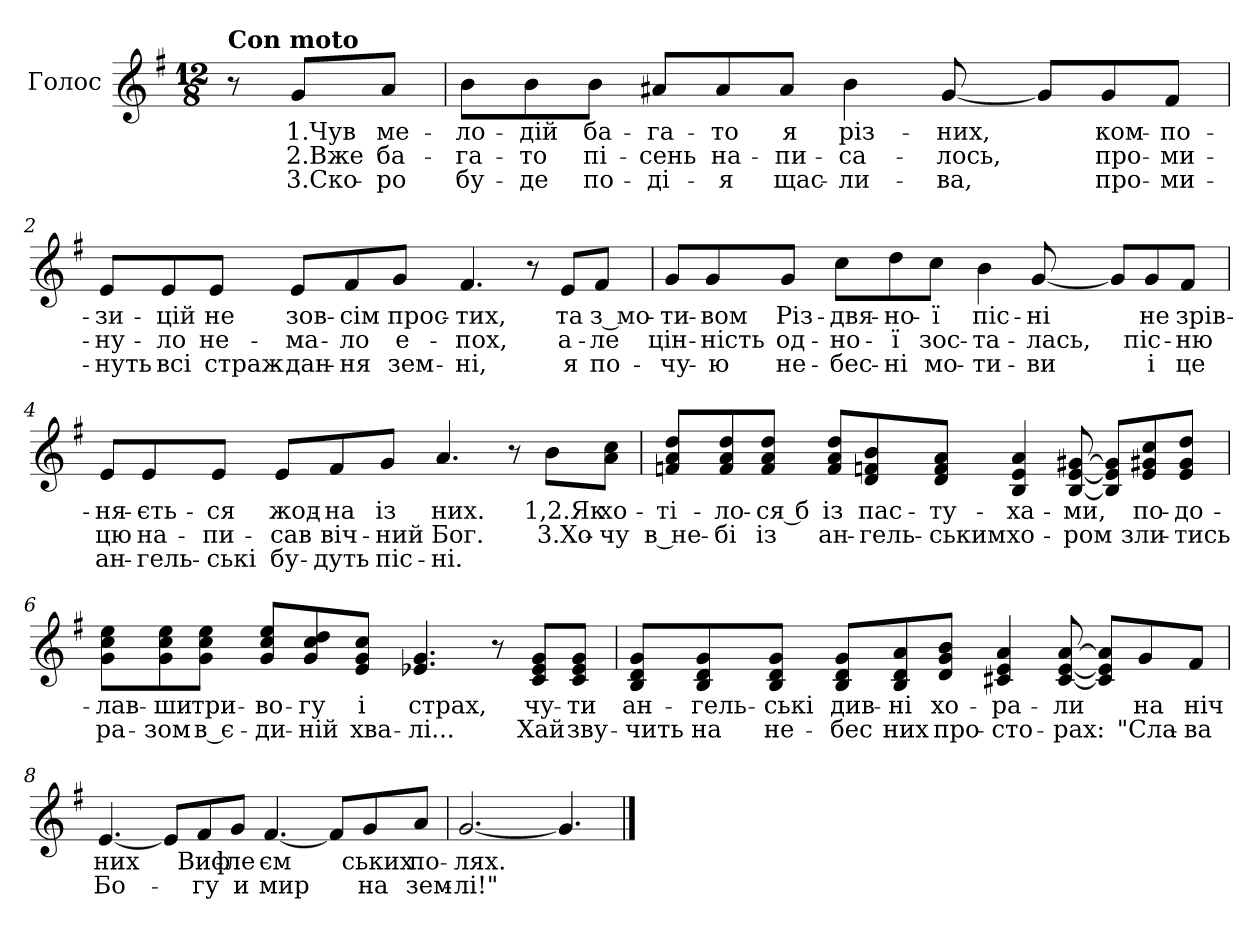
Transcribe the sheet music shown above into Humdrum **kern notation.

**kern	**text	**text	**text
*part1	*part1	*part1	*part1
*staff1	*staff1	*staff1	*staff1
*I"Голос	*	*	*
*clefG2	*	*	*
*k[f#]	*	*	*
*M12/8	*	*	*
=	=	=	=
!LO:TX:a:B:t=Con moto	!	!	!
8r	.	.	.
!	!LO:LY:b	!LO:LY:b	!LO:LY:b
8g/L	1.Чув	2.Вже	3.Ско-
!	!LO:LY:b	!LO:LY:b	!LO:LY:b
8a/J	ме-	ба-	-ро
=1	=1	=1	=1
!	!LO:LY:b	!LO:LY:b	!LO:LY:b
8b\L	-ло-	-га-	бу-
!	!LO:LY:b	!LO:LY:b	!LO:LY:b
8b\	-дій	-то	-де
!	!LO:LY:b	!LO:LY:b	!LO:LY:b
8b\J	ба-	пі-	по-
!	!LO:LY:b	!LO:LY:b	!LO:LY:b
8a#X/L	-га-	-сень	-ді-
!	!LO:LY:b	!LO:LY:b	!LO:LY:b
8a#/	-то	на-	-я
!	!LO:LY:b	!LO:LY:b	!LO:LY:b
8a#/J	я	-пи-	щас-
!	!LO:LY:b	!LO:LY:b	!LO:LY:b
4b\	різ-	-са-	-ли-
!	!LO:LY:b	!LO:LY:b	!LO:LY:b
[8g/	-них,	-лось,	-ва,
8g/L]	.	.	.
!	!LO:LY:b	!LO:LY:b	!LO:LY:b
8g/	ком-	про-	про-
!	!LO:LY:b	!LO:LY:b	!LO:LY:b
8f#/J	-по-	-ми-	-ми-
!!LO:LB:g=z
=2	=2	=2	=2
!	!LO:LY:b	!LO:LY:b	!LO:LY:b
8e/L	-зи-	-ну-	-нуть
!	!LO:LY:b	!LO:LY:b	!LO:LY:b
8e/	-цій	-ло	всі
!	!LO:LY:b	!LO:LY:b	!LO:LY:b
8e/J	не	не-	страж-
!	!LO:LY:b	!LO:LY:b	!LO:LY:b
8e/L	зов-	-ма-	-дан-
!	!LO:LY:b	!LO:LY:b	!LO:LY:b
8f#/	-сім	-ло	-ня
!	!LO:LY:b	!LO:LY:b	!LO:LY:b
8g/J	прос-	е-	зем-
!	!LO:LY:b	!LO:LY:b	!LO:LY:b
4.f#/	-тих,	-пох,	-ні,
8r	.	.	.
!	!LO:LY:b	!LO:LY:b	!LO:LY:b
8e/L	та	а-	я
!	!LO:LY:b	!LO:LY:b	!LO:LY:b
8f#/J	з мо-	-ле	по-
=3	=3	=3	=3
!	!LO:LY:b	!LO:LY:b	!LO:LY:b
8g/L	-ти-	цін-	-чу-
!	!LO:LY:b	!LO:LY:b	!LO:LY:b
8g/	-вом	-ність	-ю
!	!LO:LY:b	!LO:LY:b	!LO:LY:b
8g/J	Різ-	од-	не-
!	!LO:LY:b	!LO:LY:b	!LO:LY:b
8cc\L	-двя-	-но-	-бес-
!	!LO:LY:b	!LO:LY:b	!LO:LY:b
8dd\	-но-	-ї	-ні
!	!LO:LY:b	!LO:LY:b	!LO:LY:b
8cc\J	-ї	зос-	мо-
!	!LO:LY:b	!LO:LY:b	!LO:LY:b
4b\	піс-	-та-	-ти-
!	!LO:LY:b	!LO:LY:b	!LO:LY:b
[8g/	-ні	-лась,	-ви
8g/L]	.	.	.
!	!LO:LY:b	!LO:LY:b	!LO:LY:b
8g/	не	піс-	і
!	!LO:LY:b	!LO:LY:b	!LO:LY:b
8f#/J	зрів-	-ню	це
!!LO:LB:g=z
=4	=4	=4	=4
!	!LO:LY:b	!LO:LY:b	!LO:LY:b
8e/L	-ня-	цю	ан-
!	!LO:LY:b	!LO:LY:b	!LO:LY:b
8e/	-єть-	на-	-гель-
!	!LO:LY:b	!LO:LY:b	!LO:LY:b
8e/J	-ся	-пи-	-ські
!	!LO:LY:b	!LO:LY:b	!LO:LY:b
8e/L	жод-	-сав	бу-
!	!LO:LY:b	!LO:LY:b	!LO:LY:b
8f#/	-на	віч-	-дуть
!	!LO:LY:b	!LO:LY:b	!LO:LY:b
8g/J	із	-ний	піс-
!	!LO:LY:b	!LO:LY:b	!LO:LY:b
4.a/	них.	Бог.	-ні.
8r	.	.	.
!	!LO:LY:b	!LO:LY:b	!
8b\L	1,2.Як	3.Хо-	.
!	!LO:LY:b	!LO:LY:b	!
8a\ 8cc\J	хо-	-чу	.
=5	=5	=5	=5
!	!LO:LY:b	!LO:LY:b	!
8fn/ 8a/ 8dd/L	-ті-	в не-	.
!	!LO:LY:b	!LO:LY:b	!
8f/ 8a/ 8dd/	-ло-	-бі	.
!	!LO:LY:b	!LO:LY:b	!
8f/ 8a/ 8dd/J	-ся б	із	.
!	!LO:LY:b	!LO:LY:b	!
8f/ 8a/ 8dd/L	із	ан-	.
!	!LO:LY:b	!LO:LY:b	!
8d/ 8fn/ 8b/	пас-	-гель-	.
!	!LO:LY:b	!LO:LY:b	!
8d/ 8f/ 8a/J	-ту-	-ським	.
!	!LO:LY:b	!LO:LY:b	!
4B/ 4e/ 4a/	-ха-	хо-	.
!	!LO:LY:b	!LO:LY:b	!
[8B/ [8e/ [8g#X/	-ми,	-ром	.
8B]/ 8e]/ 8g#]/L	.	.	.
!	!LO:LY:b	!LO:LY:b	!
8e/ 8g#X/ 8cc/	по-	зли-	.
!	!LO:LY:b	!LO:LY:b	!
8e/ 8g#/ 8dd/J	-до-	-тись	.
!!LO:LB:g=z
=6	=6	=6	=6
!	!LO:LY:b	!LO:LY:b	!
8g\ 8cc\ 8ee\L	-лав-	ра-	.
!	!LO:LY:b	!LO:LY:b	!
8g\ 8cc\ 8ee\	-ши	-зом	.
!	!LO:LY:b	!LO:LY:b	!
8g\ 8cc\ 8ee\J	три-	в є-	.
!	!LO:LY:b	!LO:LY:b	!
8g/ 8cc/ 8ee/L	-во-	-ди-	.
!	!LO:LY:b	!LO:LY:b	!
8g/ 8cc/ 8dd/	-гу	-ній	.
!	!LO:LY:b	!LO:LY:b	!
8e/ 8g/ 8cc/J	і	хва-	.
!	!LO:LY:b	!LO:LY:b	!
4.e-X/ 4.g/	страх,	-лі...	.
8r	.	.	.
!	!LO:LY:b	!LO:LY:b	!
8c/ 8e-/ 8g/L	чу-	Хай	.
!	!LO:LY:b	!LO:LY:b	!
8c/ 8e-/ 8g/J	-ти	зву-	.
=7	=7	=7	=7
!	!LO:LY:b	!LO:LY:b	!
8B/ 8d/ 8g/L	ан-	-чить	.
!	!LO:LY:b	!LO:LY:b	!
8B/ 8d/ 8g/	-гель-	на	.
!	!LO:LY:b	!LO:LY:b	!
8B/ 8d/ 8g/J	-ські	не-	.
!	!LO:LY:b	!LO:LY:b	!
8B/ 8d/ 8g/L	див-	-бес	.
!	!LO:LY:b	!LO:LY:b	!
8B/ 8d/ 8a/	-ні	них	.
!	!LO:LY:b	!LO:LY:b	!
8d/ 8g/ 8b/J	хо-	про-	.
!	!LO:LY:b	!LO:LY:b	!
4c#X/ 4e/ 4a/	-ра-	-сто-	.
!	!LO:LY:b	!LO:LY:b	!
[8c#/ [8e/ [8a/	-ли	-рах:	.
8c#]/ 8e]/ 8a]/L	.	.	.
!	!LO:LY:b	!LO:LY:b	!
8g/	на	"Сла-	.
!	!LO:LY:b	!LO:LY:b	!
8f#/J	ніч	-ва	.
!!LO:LB:g=z
=8	=8	=8	=8
!	!LO:LY:b	!LO:LY:b	!
[4.e/	них	Бо-	.
8e/L]	.	.	.
!	!LO:LY:b	!LO:LY:b	!
8f#/	Виф-	-гу	.
!	!LO:LY:b	!LO:LY:b	!
8g/J	-ле	и	.
!	!LO:LY:b	!LO:LY:b	!
[4.f#/	єм	мир	.
8f#/L]	.	.	.
!	!LO:LY:b	!LO:LY:b	!
8g/	-ських	на	.
!	!LO:LY:b	!LO:LY:b	!
8a/J	по-	зем-	.
=9	=9	=9	=9
!	!LO:LY:b	!LO:LY:b	!
[2.g/	-лях.	-лі!"	.
4.g/]	.	.	.
==	==	==	==
*-	*-	*-	*-
